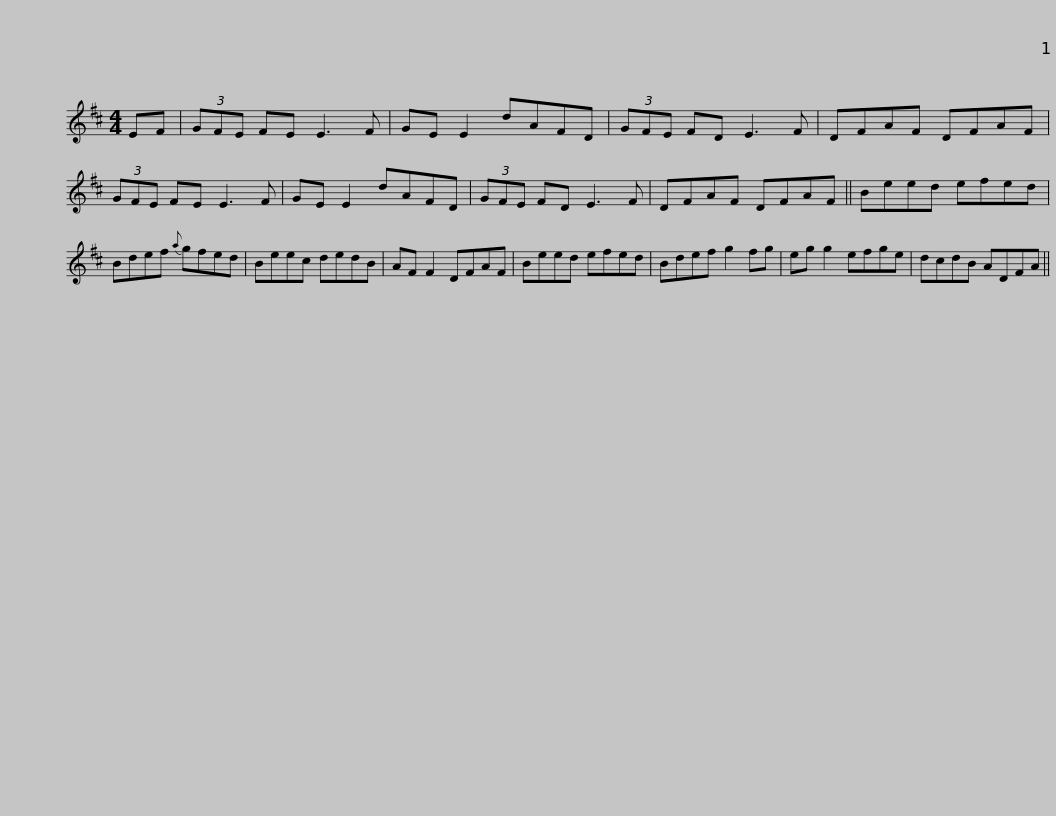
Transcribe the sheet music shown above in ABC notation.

X:1
L:1/8
M:4/4
I:linebreak $
K:D
V:1 treble
V:1
 EF | (3GFE FE E3 F | GE E2 dAFD | (3GFE FD E3 F | DFAF DFAF | %5
 (3GFE FE E3 F |$ GE E2 dAFD | (3GFE FD E3 F | DFAF DFAF || Beed efed | %10
 Bdef{a} gfed |$ Beec dedB | AF F2 DFAF | Beed efed | Bdef g2 fg | %15
 eg g2 efge | dcdB ADFA || %17
